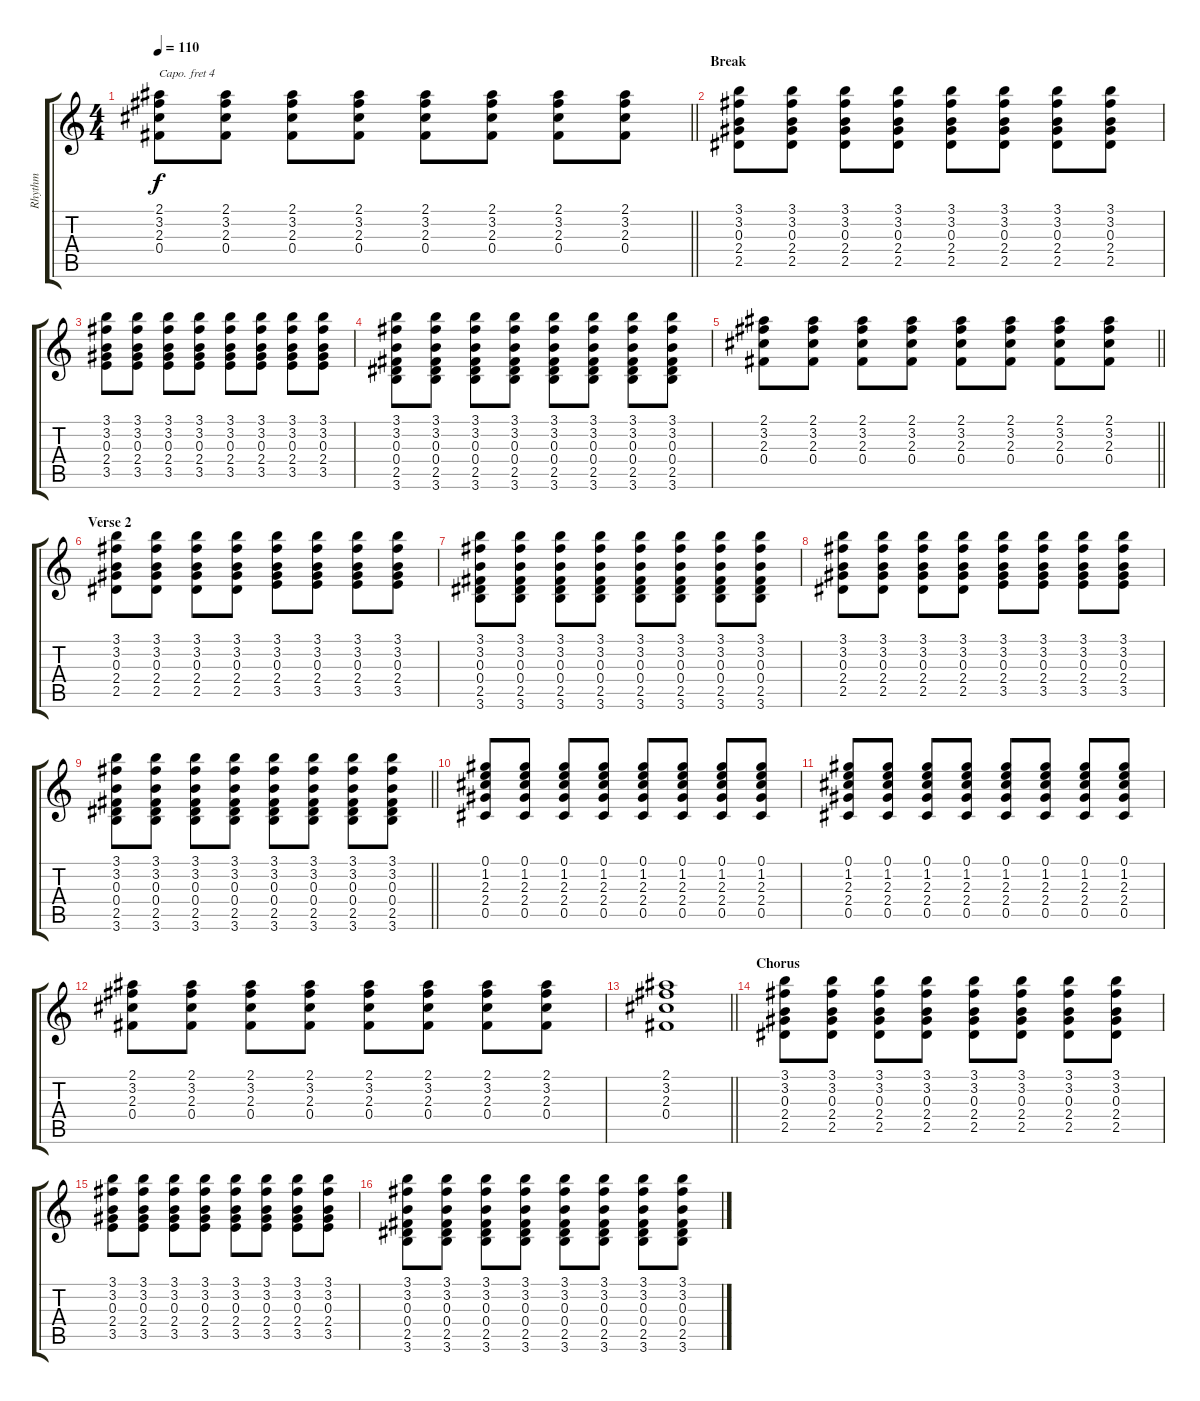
\track ("Rhythm" "Rhythm") {instrument acousticguitarsteel}
\staff {score tabs}
\capo 4
\tuning (E4 B3 G3 D3 A2 E2) {hide}
\ts (4 4)
\tempo 110
\clef g2
\barLineRight lightlight
\ks c
(2.1 3.2 2.3 0.4).8{dy f} (2.1 3.2 2.3 0.4).8 (2.1 3.2 2.3 0.4).8 (2.1 3.2 2.3 0.4).8 (2.1 3.2 2.3 0.4).8 (2.1 3.2 2.3 0.4).8 (2.1 3.2 2.3 0.4).8 (2.1 3.2 2.3 0.4).8 |
\section ("" "Break")
(3.1 3.2 0.3 2.4 2.5).8 (3.1 3.2 0.3 2.4 2.5).8 (3.1 3.2 0.3 2.4 2.5).8 (3.1 3.2 0.3 2.4 2.5).8 (3.1 3.2 0.3 2.4 2.5).8 (3.1 3.2 0.3 2.4 2.5).8 (3.1 3.2 0.3 2.4 2.5).8 (3.1 3.2 0.3 2.4 2.5).8 |
(3.1 3.2 0.3 2.4 3.5).8 (3.1 3.2 0.3 2.4 3.5).8 (3.1 3.2 0.3 2.4 3.5).8 (3.1 3.2 0.3 2.4 3.5).8 (3.1 3.2 0.3 2.4 3.5).8 (3.1 3.2 0.3 2.4 3.5).8 (3.1 3.2 0.3 2.4 3.5).8 (3.1 3.2 0.3 2.4 3.5).8 |
(3.1 3.2 0.3 0.4 2.5 3.6).8 (3.1 3.2 0.3 0.4 2.5 3.6).8 (3.1 3.2 0.3 0.4 2.5 3.6).8 (3.1 3.2 0.3 0.4 2.5 3.6).8 (3.1 3.2 0.3 0.4 2.5 3.6).8 (3.1 3.2 0.3 0.4 2.5 3.6).8 (3.1 3.2 0.3 0.4 2.5 3.6).8 (3.1 3.2 0.3 0.4 2.5 3.6).8 |
\barLineRight lightlight
(2.1 3.2 2.3 0.4).8 (2.1 3.2 2.3 0.4).8 (2.1 3.2 2.3 0.4).8 (2.1 3.2 2.3 0.4).8 (2.1 3.2 2.3 0.4).8 (2.1 3.2 2.3 0.4).8 (2.1 3.2 2.3 0.4).8 (2.1 3.2 2.3 0.4).8 |
\section ("" "Verse 2")
(3.1 3.2 0.3 2.4 2.5).8 (3.1 3.2 0.3 2.4 2.5).8 (3.1 3.2 0.3 2.4 2.5).8 (3.1 3.2 0.3 2.4 2.5).8 (3.1 3.2 0.3 2.4 3.5).8 (3.1 3.2 0.3 2.4 3.5).8 (3.1 3.2 0.3 2.4 3.5).8 (3.1 3.2 0.3 2.4 3.5).8 |
(3.1 3.2 0.3 0.4 2.5 3.6).8 (3.1 3.2 0.3 0.4 2.5 3.6).8 (3.1 3.2 0.3 0.4 2.5 3.6).8 (3.1 3.2 0.3 0.4 2.5 3.6).8 (3.1 3.2 0.3 0.4 2.5 3.6).8 (3.1 3.2 0.3 0.4 2.5 3.6).8 (3.1 3.2 0.3 0.4 2.5 3.6).8 (3.1 3.2 0.3 0.4 2.5 3.6).8 |
(3.1 3.2 0.3 2.4 2.5).8 (3.1 3.2 0.3 2.4 2.5).8 (3.1 3.2 0.3 2.4 2.5).8 (3.1 3.2 0.3 2.4 2.5).8 (3.1 3.2 0.3 2.4 3.5).8 (3.1 3.2 0.3 2.4 3.5).8 (3.1 3.2 0.3 2.4 3.5).8 (3.1 3.2 0.3 2.4 3.5).8 |
\barLineRight lightlight
(3.1 3.2 0.3 0.4 2.5 3.6).8 (3.1 3.2 0.3 0.4 2.5 3.6).8 (3.1 3.2 0.3 0.4 2.5 3.6).8 (3.1 3.2 0.3 0.4 2.5 3.6).8 (3.1 3.2 0.3 0.4 2.5 3.6).8 (3.1 3.2 0.3 0.4 2.5 3.6).8 (3.1 3.2 0.3 0.4 2.5 3.6).8 (3.1 3.2 0.3 0.4 2.5 3.6).8 |
(0.1 1.2 2.3 2.4 0.5).8 (0.1 1.2 2.3 2.4 0.5).8 (0.1 1.2 2.3 2.4 0.5).8 (0.1 1.2 2.3 2.4 0.5).8 (0.1 1.2 2.3 2.4 0.5).8 (0.1 1.2 2.3 2.4 0.5).8 (0.1 1.2 2.3 2.4 0.5).8 (0.1 1.2 2.3 2.4 0.5).8 |
(0.1 1.2 2.3 2.4 0.5).8 (0.1 1.2 2.3 2.4 0.5).8 (0.1 1.2 2.3 2.4 0.5).8 (0.1 1.2 2.3 2.4 0.5).8 (0.1 1.2 2.3 2.4 0.5).8 (0.1 1.2 2.3 2.4 0.5).8 (0.1 1.2 2.3 2.4 0.5).8 (0.1 1.2 2.3 2.4 0.5).8 |
(2.1 3.2 2.3 0.4).8 (2.1 3.2 2.3 0.4).8 (2.1 3.2 2.3 0.4).8 (2.1 3.2 2.3 0.4).8 (2.1 3.2 2.3 0.4).8 (2.1 3.2 2.3 0.4).8 (2.1 3.2 2.3 0.4).8 (2.1 3.2 2.3 0.4).8 |
\barLineRight lightlight
(2.1 3.2 2.3 0.4).1 |
\section ("" "Chorus")
(3.1 3.2 0.3 2.4 2.5).8 (3.1 3.2 0.3 2.4 2.5).8 (3.1 3.2 0.3 2.4 2.5).8 (3.1 3.2 0.3 2.4 2.5).8 (3.1 3.2 0.3 2.4 2.5).8 (3.1 3.2 0.3 2.4 2.5).8 (3.1 3.2 0.3 2.4 2.5).8 (3.1 3.2 0.3 2.4 2.5).8 |
(3.1 3.2 0.3 2.4 3.5).8 (3.1 3.2 0.3 2.4 3.5).8 (3.1 3.2 0.3 2.4 3.5).8 (3.1 3.2 0.3 2.4 3.5).8 (3.1 3.2 0.3 2.4 3.5).8 (3.1 3.2 0.3 2.4 3.5).8 (3.1 3.2 0.3 2.4 3.5).8 (3.1 3.2 0.3 2.4 3.5).8 |
(3.1 3.2 0.3 0.4 2.5 3.6).8 (3.1 3.2 0.3 0.4 2.5 3.6).8 (3.1 3.2 0.3 0.4 2.5 3.6).8 (3.1 3.2 0.3 0.4 2.5 3.6).8 (3.1 3.2 0.3 0.4 2.5 3.6).8 (3.1 3.2 0.3 0.4 2.5 3.6).8 (3.1 3.2 0.3 0.4 2.5 3.6).8 (3.1 3.2 0.3 0.4 2.5 3.6).8
